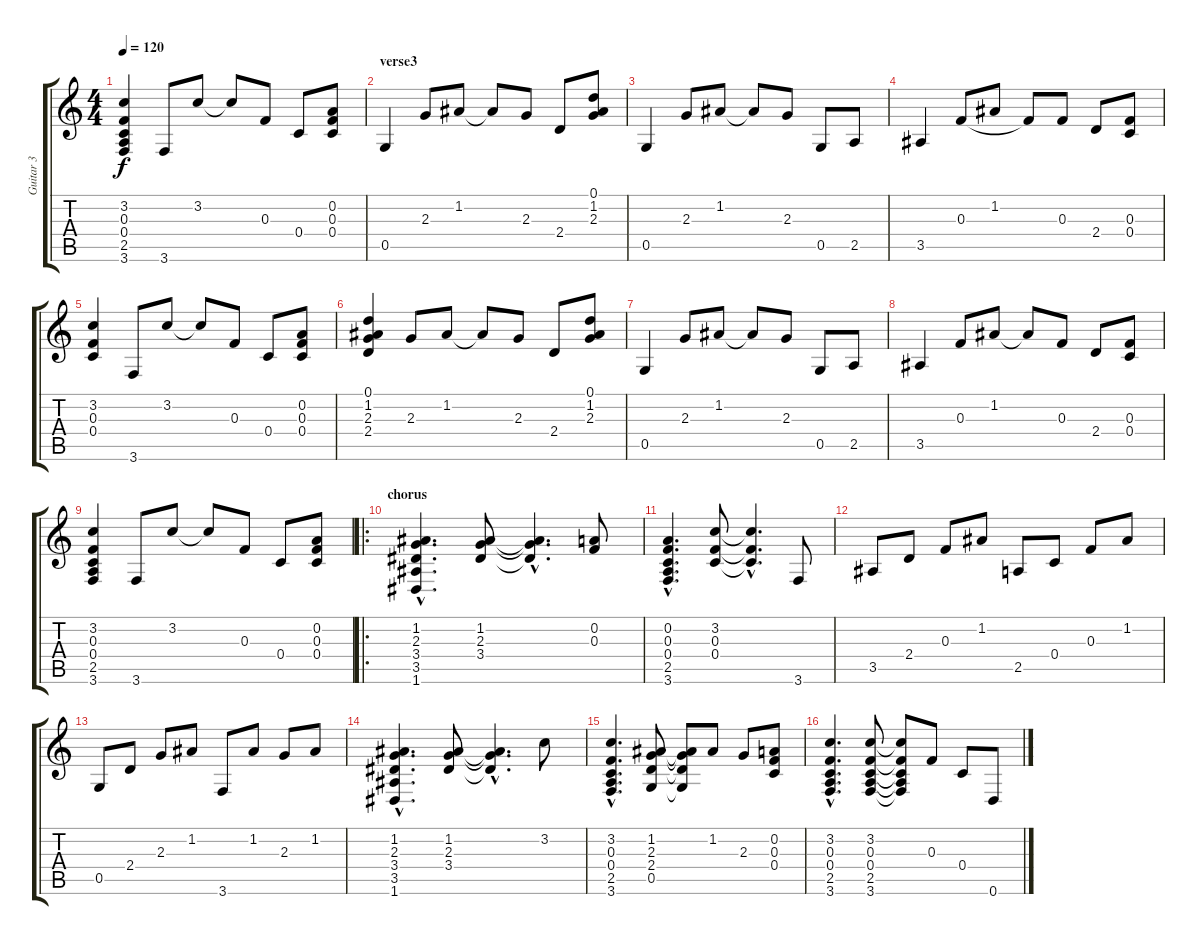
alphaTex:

\track ("Guitar 3" "Guitar 3") {instrument distortionguitar}
\staff {score tabs}
\tuning (D4 A3 F3 C3 G2 D2) {hide}
\ts (4 4)
\tempo 120
\clef g2
\ks c
(3.2 0.3 0.4 2.5 3.6).4{dy f} 3.6.8 3.2.8 3.2{t}.8 0.3.8 0.4.8 (0.2 0.3 0.4).8 |
\section ("" "verse3")
0.5.4 2.3.8 1.2.8 1.2{t}.8 2.3.8 2.4.8 (0.1 1.2 2.3).8 |
0.5.4 2.3.8 1.2.8 1.2{t}.8 2.3.8 0.5.8 2.5.8 |
3.5.4 0.3.8 1.2.8 0.3{t}.8 0.3.8 2.4.8 (0.3 0.4).8 |
(3.2 0.3 0.4).4 3.6.8 3.2.8 3.2{t}.8 0.3.8 0.4.8 (0.2 0.3 0.4).8 |
(0.1 1.2 2.3 2.4).4 2.3.8 1.2.8 1.2{t}.8 2.3.8 2.4.8 (0.1 1.2 2.3).8 |
0.5.4 2.3.8 1.2.8 1.2{t}.8 2.3.8 0.5.8 2.5.8 |
3.5.4 0.3.8 1.2.8 1.2{t}.8 0.3.8 2.4.8 (0.3 0.4).8 |
(3.2 0.3 0.4 2.5 3.6).4 3.6.8 3.2.8 3.2{t}.8 0.3.8 0.4.8 (0.2 0.3 0.4).8 |
\ro
\section ("" "chorus")
(1.2{hac} 2.3{hac} 3.4{hac} 3.5{hac} 1.6{hac}).4{d} (1.2 2.3 3.4).8 (1.2{hac t} 2.3{hac t} 3.4{hac t}).4{d} (0.2 0.3).8 |
(0.2{hac} 0.3{hac} 0.4{hac} 2.5{hac} 3.6{hac}).4{d} (3.2 0.3 0.4).8 (3.2{hac t} 0.3{hac t} 0.4{hac t}).4{d} 3.6.8 |
3.5.8 2.4.8 0.3.8 1.2.8 2.5.8 0.4.8 0.3.8 1.2.8 |
0.5.8 2.4.8 2.3.8 1.2.8 3.6.8 1.2.8 2.3.8 1.2.8 |
(1.2{hac} 2.3{hac} 3.4{hac} 3.5{hac} 1.6{hac}).4{d} (1.2 2.3 3.4).8 (1.2{hac t} 2.3{hac t} 3.4{hac t}).4{d} 3.2.8 |
(3.2{hac} 0.3{hac} 0.4{hac} 2.5{hac} 3.6{hac}).4{d} (1.2 2.3 2.4 0.5).8 (1.2{t} 2.3{t} 2.4{t} 0.5{t}).8 1.2.8 2.3.8 (0.2 0.3 0.4).8 |
(3.2{hac} 0.3{hac} 0.4{hac} 2.5{hac} 3.6{hac}).4{d} (3.2 0.3 0.4 2.5 3.6).8 (3.2{t} 0.3{t} 0.4{t} 2.5{t} 3.6{t}).8 0.3.8 0.4.8 0.6.8
